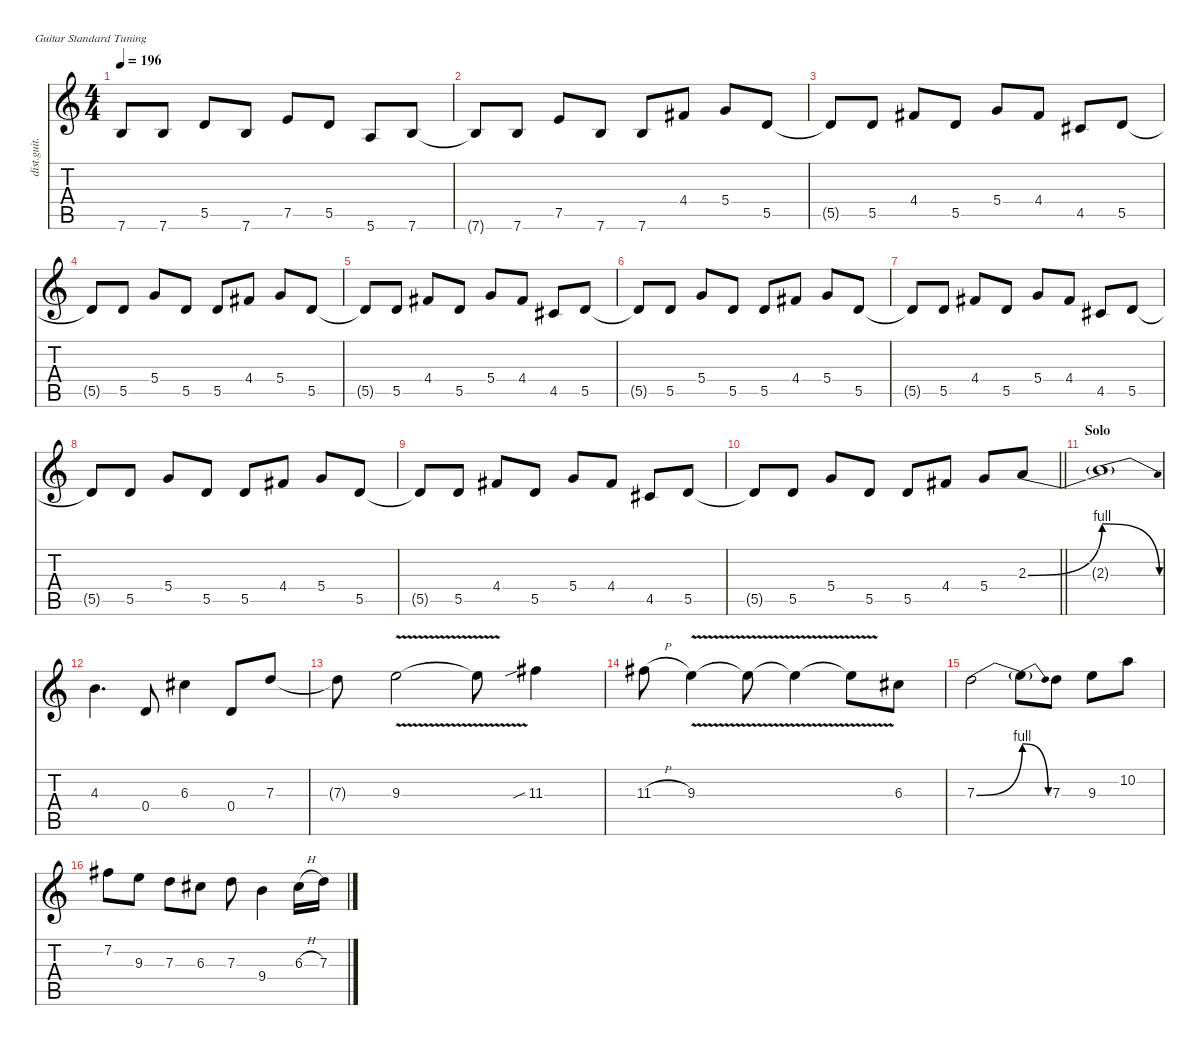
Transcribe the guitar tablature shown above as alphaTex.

\defaultSystemsLayout 4
\hideDynamics
\bracketExtendMode nobrackets
\track ("Friedman" "dist.guit.") {instrument distortionguitar}
\staff {score tabs}
\tuning (E4 B3 G3 D3 A2 E2)
\ts (4 4)
\tempo 196
\clef g2
\ks c
7.6{t}.8{dy f} 7.6.8 5.5.8 7.6.8 7.5.8 5.5.8 5.6.8 7.6.8 |
7.6{t}.8 7.6.8 7.5.8 7.6.8 7.6.8 4.4{acc #}.8 5.4.8 5.5.8 |
5.5{t}.8 5.5.8 4.4{acc #}.8 5.5.8 5.4.8 4.4{acc #}.8 4.5{acc #}.8 5.5.8 |
5.5{t}.8 5.5.8 5.4.8 5.5.8 5.5.8 4.4{acc #}.8 5.4.8 5.5.8 |
5.5{t}.8 5.5.8 4.4{acc #}.8 5.5.8 5.4.8 4.4{acc #}.8 4.5{acc #}.8 5.5.8 |
5.5{t}.8 5.5.8 5.4.8 5.5.8 5.5.8 4.4{acc #}.8 5.4.8 5.5.8 |
5.5{t}.8 5.5.8 4.4{acc #}.8 5.5.8 5.4.8 4.4{acc #}.8 4.5{acc #}.8 5.5.8 |
5.5{t}.8 5.5.8 5.4.8 5.5.8 5.5.8 4.4{acc #}.8 5.4.8 5.5.8 |
5.5{t}.8 5.5.8 4.4{acc #}.8 5.5.8 5.4.8 4.4{acc #}.8 4.5{acc #}.8 5.5.8 |
\barLineRight lightlight
5.5{t}.8{instrument distortionguitar} 5.5.8 5.4.8 5.5.8 5.5.8 4.4{acc #}.8 5.4.8 2.3{be (bend 0 0 60 4)}.8 |
\section ("" "Solo")
2.3{be (release 0 4 60 0) t}.1{instrument distortionguitar} |
4.3.4{d} 0.4.8 6.3{acc #}.4 0.4.8 7.3.8 |
7.3{t}.8 9.3{v}.2 9.3{v t}.8 11.3{sib acc #}.4 |
11.3{h acc #}.8 9.3{v}.4 9.3{v t}.8 9.3{v t}.4 9.3{v t}.8 6.3{acc #}.8 |
7.3{be (bend 0 0 60 4)}.2 7.3{be (release 0 4 60 0) t}.8 7.3.8 9.3.8 10.2.8 |
7.2{acc #}.8 9.3.8 7.3.8 6.3{acc #}.8 7.3.8 9.4.4 6.3{h acc #}.16 7.3.16
